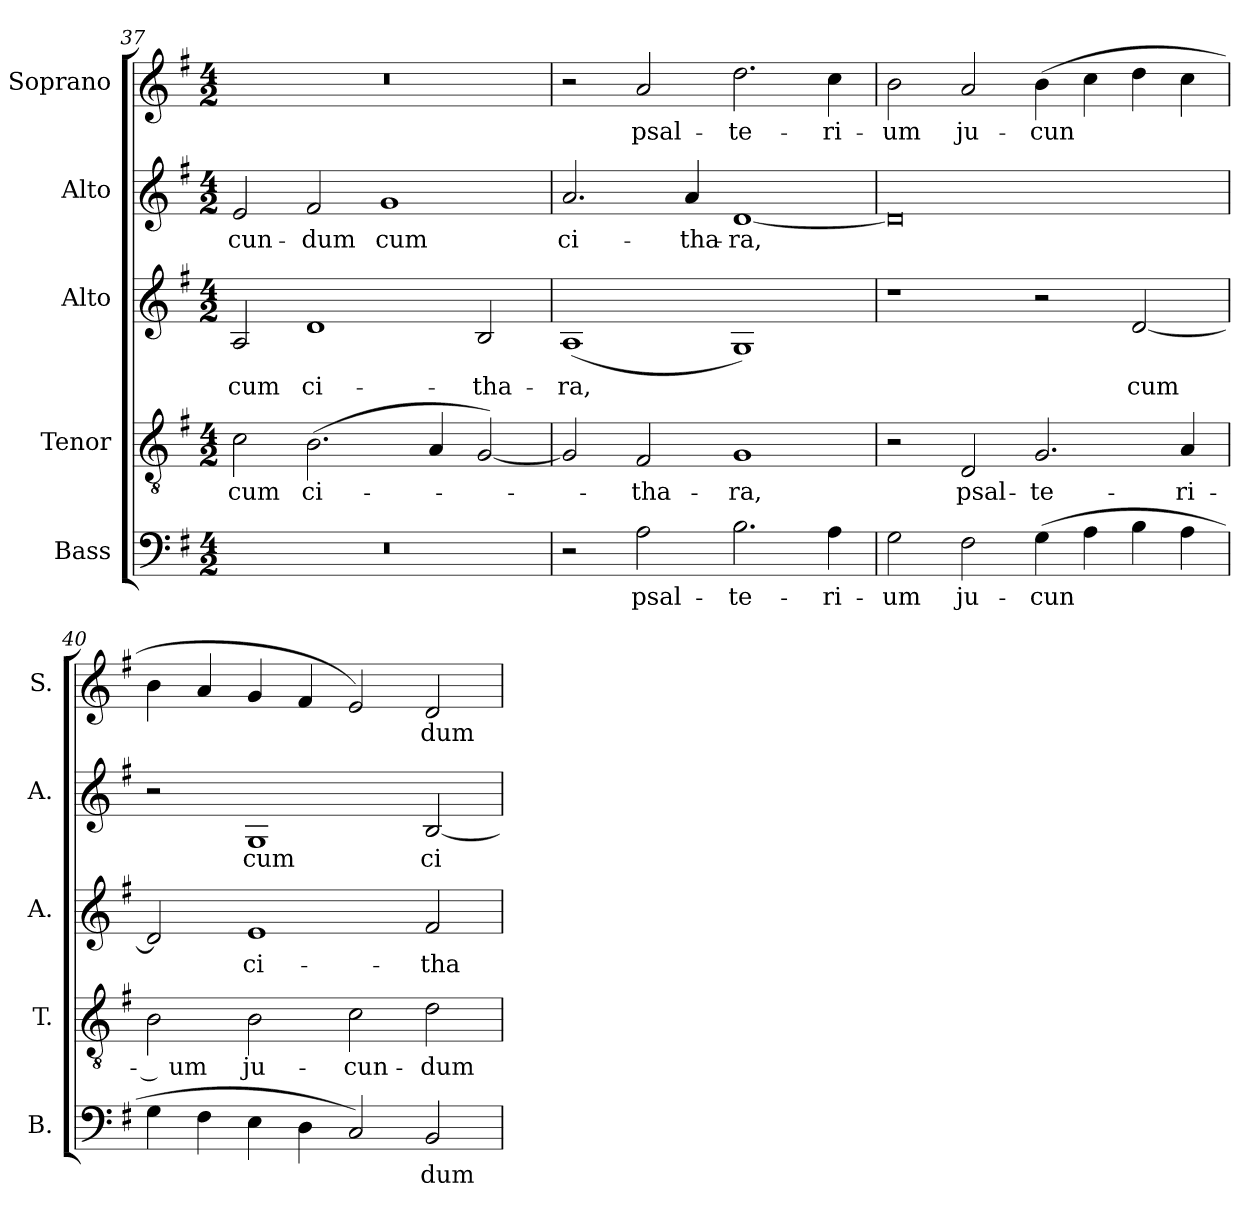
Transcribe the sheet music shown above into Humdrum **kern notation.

**kern	**text	**kern	**text	**kern	**text	**kern	**text	**kern	**text
*part5	*part5	*part4	*part4	*part3	*part3	*part2	*part2	*part1	*part1
*staff5	*staff5	*staff4	*staff4	*staff3	*staff3	*staff2	*staff2	*staff1	*staff1
*I"Bass	*	*I"Tenor	*	*I"Alto	*	*I"Alto	*	*I"Soprano	*
*I'B.	*	*I'T.	*	*I'A.	*	*I'A.	*	*I'S.	*
*clefF4	*	*clefGv2	*	*clefG2	*	*clefG2	*	*clefG2	*
*	*	*ITrd7c12	*	*	*	*	*	*	*
*k[f#]	*	*k[f#]	*	*k[f#]	*	*k[f#]	*	*k[f#]	*
*G:	*	*G:	*	*G:	*	*G:	*	*G:	*
*M4/2	*	*M4/2	*	*M4/2	*	*M4/2	*	*M4/2	*
=37	=37	=37	=37	=37	=37	=37	=37	=37	=37
!LO:N:vis=1	!	!	!	!	!	!	!	!	!
!	!	!	!LO:LY:b:color=#000000	!	!	!	!	!	!
!	!	!	!	!	!LO:LY:b:color=#000000	!	!	!	!
!	!	!	!	!	!	!	!LO:LY:b:color=#000000	!LO:N:vis=1	!
0r	.	2Ci\	cum	2Ai/	cum	2ei/	-cun-	0r	.
!	!	!	!LO:LY:b:color=#000000	!	!	!	!	!	!
!	!	!	!	!	!LO:LY:b:color=#000000	!	!	!	!
!	!	!	!	!	!	!	!LO:LY:b:color=#000000	!	!
.	.	(2.BBi\	ci-	1di	ci-	2f#i/	-dum	.	.
!	!	!	!	!	!	!	!LO:LY:b:color=#000000	!	!
.	.	.	.	.	.	1gi	cum	.	.
.	.	4AAi/	.	.	.	.	.	.	.
!	!	!	!	!	!LO:LY:b:color=#000000	!	!	!	!
.	.	[2GGi/)	.	2Bi/	-tha-	.	.	.	.
=38	=38	=38	=38	=38	=38	=38	=38	=38	=38
!	!	!	!	!	!LO:LY:b:color=#000000	!	!	!	!
!	!	!	!	!	!	!	!LO:LY:b:color=#000000	!	!
2r	.	2GGi/]	.	(1Ai	-ra,	2.ai/	ci-	2r	.
!	!LO:LY:b:color=#000000	!	!	!	!	!	!	!	!
!	!	!	!LO:LY:b:color=#000000	!	!	!	!	!	!
!	!	!	!	!	!	!	!	!	!LO:LY:b:color=#000000
2Ai\	psal-	2FF#i/	-tha-	.	.	.	.	2ai/	psal-
!	!	!	!	!	!	!	!LO:LY:b:color=#000000	!	!
.	.	.	.	.	.	4ai/	-tha-	.	.
!	!LO:LY:b:color=#000000	!	!	!	!	!	!	!	!
!	!	!	!LO:LY:b:color=#000000	!	!	!	!	!	!
!	!	!	!	!	!	!	!LO:LY:b:color=#000000	!	!
!	!	!	!	!	!	!	!	!	!LO:LY:b:color=#000000
2.Bi\	-te-	1GGi	-ra,	1Gi)	.	[1di	-ra,	2.ddi\	-te-
!	!LO:LY:b:color=#000000	!	!	!	!	!	!	!	!
!	!	!	!	!	!	!	!	!	!LO:LY:b:color=#000000
4Ai\	-ri-	.	.	.	.	.	.	4cci\	-ri-
=39	=39	=39	=39	=39	=39	=39	=39	=39	=39
!	!LO:LY:b:color=#000000	!	!	!	!	!	!	!	!
!	!	!	!	!	!	!	!	!	!LO:LY:b:color=#000000
2Gi\	-um	2r	.	1r	.	0di]	.	2bi\	-um
!	!LO:LY:b:color=#000000	!	!	!	!	!	!	!	!
!	!	!	!LO:LY:b:color=#000000	!	!	!	!	!	!
!	!	!	!	!	!	!	!	!	!LO:LY:b:color=#000000
2F#i\	ju-	2DDi/	psal-	.	.	.	.	2ai/	ju-
!	!LO:LY:b:color=#000000	!	!	!	!	!	!	!	!
!	!	!	!LO:LY:b:color=#000000	!	!	!	!	!	!
!	!	!	!	!	!	!	!	!	!LO:LY:b:color=#000000
(4Gi\	-cun-	2.GGi/	-te-	2r	.	.	.	(4bi\	-cun-
4Ai\	.	.	.	.	.	.	.	4cci\	.
!	!	!	!	!	!LO:LY:b:color=#000000	!	!	!	!
4Bi\	.	.	.	[2di/	cum	.	.	4ddi\	.
!	!	!	!LO:LY:b:color=#000000	!	!	!	!	!	!
4Ai\	.	4AAi/	-ri-	.	.	.	.	4cci\	.
=40	=40	=40	=40	=40	=40	=40	=40	=40	=40
!	!LO:LY:b:color=#000000	!	!	!	!	!	!	!	!
!	!	!	!LO:LY:b:color=#000000	!	!	!	!	!	!
!	!	!	!	!	!LO:LY:b:color=#000000	!	!	!	!
!	!	!	!	!	!	!	!	!	!LO:LY:b:color=#000000
4Gi\	--	2BBi\	-­ um	2di/]	.	2r	.	4bi\	--
4F#i\	.	.	.	.	.	.	.	4ai/	.
!	!	!	!LO:LY:b:color=#000000	!	!	!	!	!	!
!	!	!	!	!	!LO:LY:b:color=#000000	!	!	!	!
!	!	!	!	!	!	!	!LO:LY:b:color=#000000	!	!
4Ei\	.	2BBi\	ju-	1ei	ci-	1Gi	cum	4gi/	.
4Di\	.	.	.	.	.	.	.	4f#i/	.
!	!	!	!LO:LY:b:color=#000000	!	!	!	!	!	!
2Ci/)	.	2Ci\	-cun-	.	.	.	.	2ei/)	.
!	!LO:LY:b:color=#000000	!	!	!	!	!	!	!	!
!	!	!	!LO:LY:b:color=#000000	!	!	!	!	!	!
!	!	!	!	!	!LO:LY:b:color=#000000	!	!	!	!
!	!	!	!	!	!	!	!LO:LY:b:color=#000000	!	!
!	!	!	!	!	!	!	!	!	!LO:LY:b:color=#000000
2BBi/	-dum	2Di\	-dum	2f#i/	-tha-	[2Bi/	ci-	2di/	-dum
=	=	=	=	=	=	=	=	=	=
*-	*-	*-	*-	*-	*-	*-	*-	*-	*-
